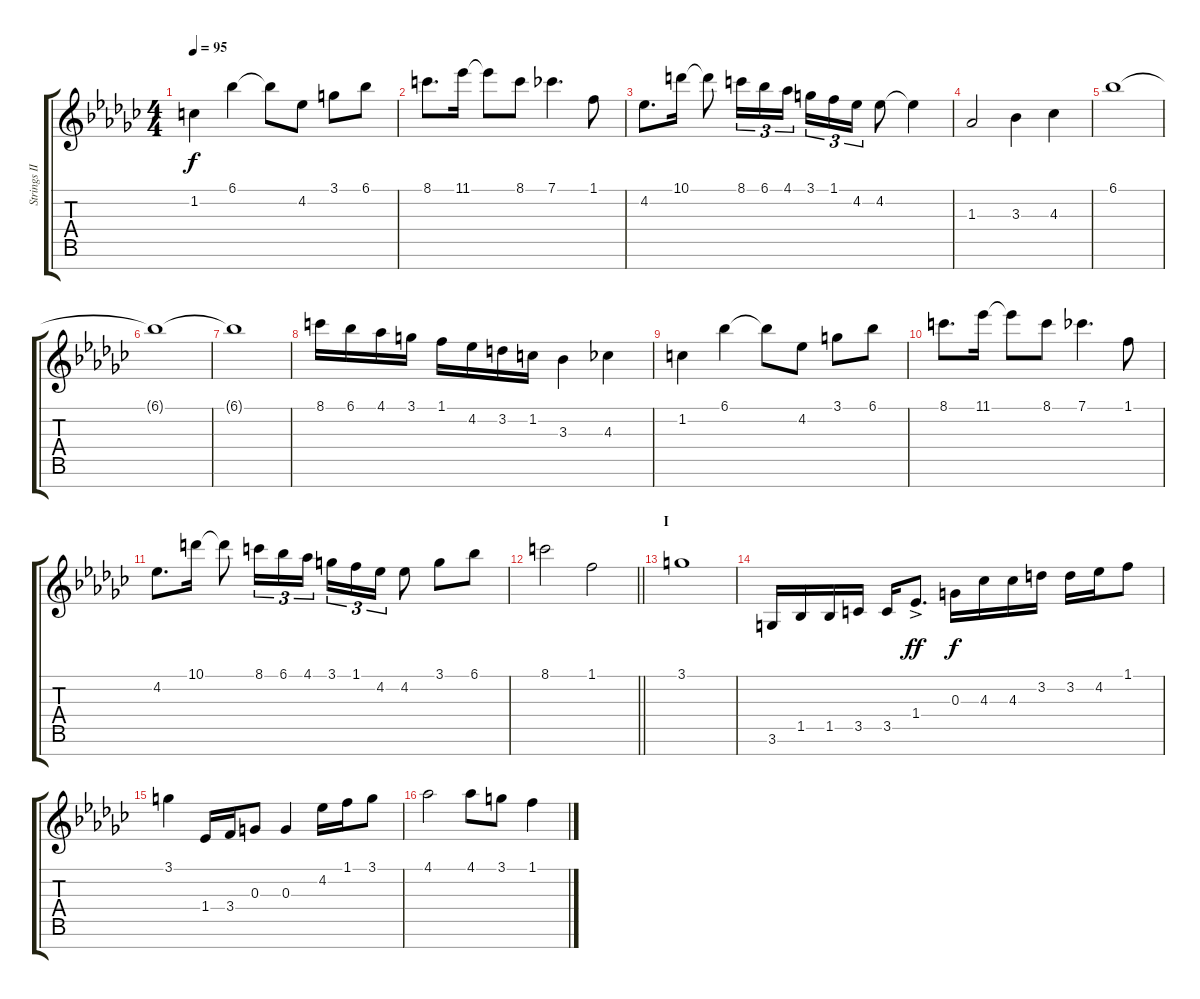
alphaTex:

\track ("Strings II" "Strings II") {instrument stringensemble1}
\staff {score tabs}
\tuning (E5 B4 G4 D4 A3 E3 B2) {hide}
\ts (4 4)
\tempo 95
\clef g2
\ks gb
1.2.4{dy f} 6.1.4 6.1{t}.8 4.2.8 3.1.8 6.1.8 |
8.1.8{d} 11.1.16 11.1{t}.8 8.1.8 7.1.4{d} 1.1.8 |
4.2.8{d} 10.1.16 10.1{t}.8 8.1.16{tu (3 2)} 6.1.16{tu (3 2)} 4.1.16{tu (3 2)} 3.1.16{tu (3 2)} 1.1.16{tu (3 2)} 4.2.16{tu (3 2)} 4.2.8 4.2{t}.4 |
1.3.2 3.3.4 4.3.4 |
6.1.1 |
6.1{t}.1 |
6.1{t}.1 |
8.1.16 6.1.16 4.1.16 3.1.16 1.1.16 4.2.16 3.2.16 1.2.16 3.3.4 4.3.4 |
1.2.4 6.1.4 6.1{t}.8 4.2.8 3.1.8 6.1.8 |
8.1.8{d} 11.1.16 11.1{t}.8 8.1.8 7.1.4{d} 1.1.8 |
4.2.8{d} 10.1.16 10.1{t}.8 8.1.16{tu (3 2)} 6.1.16{tu (3 2)} 4.1.16{tu (3 2)} 3.1.16{tu (3 2)} 1.1.16{tu (3 2)} 4.2.16{tu (3 2)} 4.2.8 3.1.8 6.1.8 |
\barLineRight lightlight
8.1.2 1.1.2 |
\section ("" "I")
3.1.1 |
3.6.16 1.5.16 1.5.16 3.5.16 3.5.16 1.4{ac}.8{d dy ff} 0.3.16{dy f} 4.3.16 4.3.16 3.2.16 3.2.16 4.2.16 1.1.8 |
3.1.4 1.4.16 3.4.16 0.3.8 0.3.4 4.2.16 1.1.16 3.1.8 |
4.1.2 4.1.8 3.1.8 1.1.4
